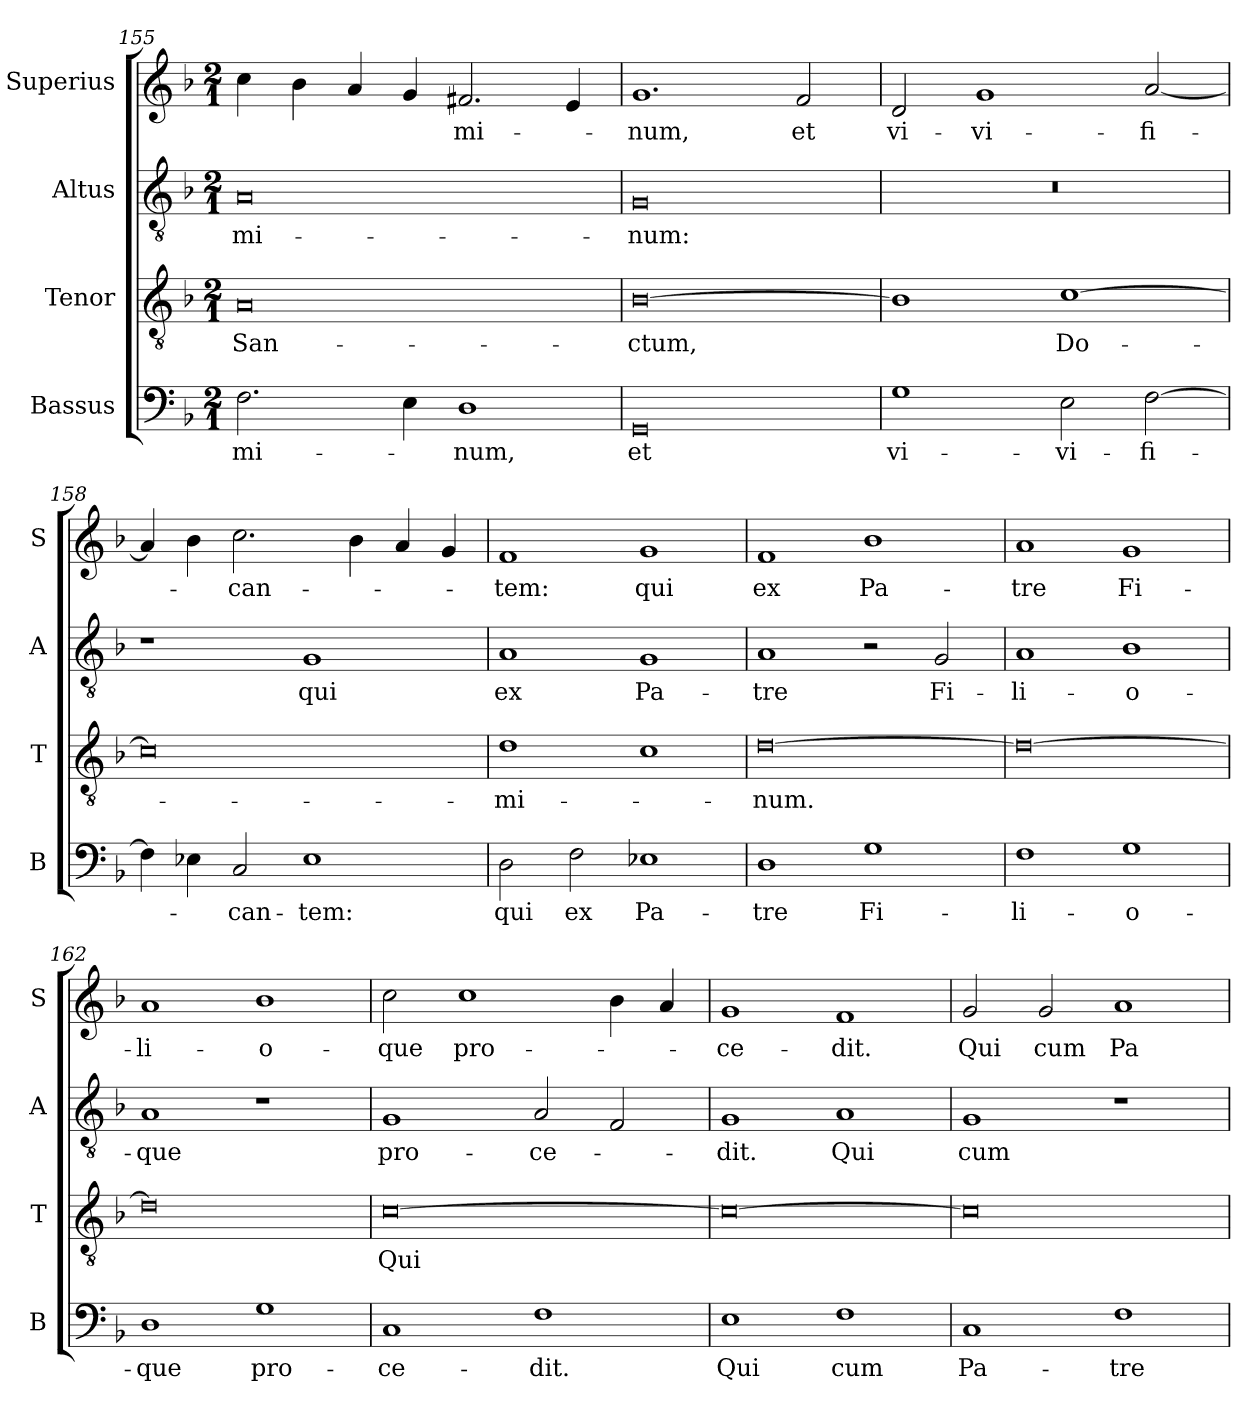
**kern	**text	**kern	**text	**kern	**text	**kern	**text
*part4	*part4	*part3	*part3	*part2	*part2	*part1	*part1
*staff4	*staff4	*staff3	*staff3	*staff2	*staff2	*staff1	*staff1
*I"Bassus	*	*I"Tenor	*	*I"Altus	*	*I"Superius	*
*I'B	*	*I'T	*	*I'A	*	*I'S	*
*clefF4	*	*clefGv2	*	*clefGv2	*	*clefG2	*
*k[b-]	*	*k[b-]	*	*k[b-]	*	*k[b-]	*
*M2/1	*	*M2/1	*	*M2/1	*	*M2/1	*
=155	=155	=155	=155	=155	=155	=155	=155
!	!	!	!LO:LY:i	!	!	!	!
2.F	-mi-	0A	San-	0A	-mi-	4cc	.
.	.	.	.	.	.	4b-	.
.	.	.	.	.	.	4a	.
4E	.	.	.	.	.	4g	.
1D	-num,	.	.	.	.	2.f#X	-mi-
.	.	.	.	.	.	4e	.
=156	=156	=156	=156	=156	=156	=156	=156
!	!	!	!LO:LY:i	!	!	!	!
0GG	et	[0B-	-ctum,	0G	-num:	1.g	-num,
.	.	.	.	.	.	2f	et
=157	=157	=157	=157	=157	=157	=157	=157
1G	vi-	1B-]	.	0r	.	2d	vi-
.	.	.	.	.	.	1g	-vi-
!	!	!	!LO:LY:i	!	!	!	!
2E	-vi-	[1c	Do-	.	.	.	.
[2F	-fi-	.	.	.	.	[2a	-fi-
=158	=158	=158	=158	=158	=158	=158	=158
4F]	.	0c]	.	1r	.	4a]	.
4E-i	.	.	.	.	.	4b-	.
2C	-can-	.	.	.	.	2.cc	-can-
1E-i	-tem:	.	.	1G	qui	.	.
.	.	.	.	.	.	4b-	.
.	.	.	.	.	.	4a	.
.	.	.	.	.	.	4g	.
=159	=159	=159	=159	=159	=159	=159	=159
!	!	!	!LO:LY:i	!	!	!	!
2D	qui	1d	-mi-	1A	ex	1f	-tem:
2F	ex	.	.	.	.	.	.
1E-i	Pa-	1c	.	1G	Pa-	1g	qui
=160	=160	=160	=160	=160	=160	=160	=160
!	!	!	!LO:LY:i	!	!	!	!
1D	-tre	[0d	-num.	1A	-tre	1f	ex
1G	Fi-	.	.	2r	.	1b-	Pa-
.	.	.	.	2G	Fi-	.	.
=161	=161	=161	=161	=161	=161	=161	=161
1F	-li-	0d_	.	1A	-li-	1a	-tre
1G	-o-	.	.	1B-	-o-	1g	Fi-
=162	=162	=162	=162	=162	=162	=162	=162
1D	-que	0d]	.	1A	-que	1a	-li-
1G	pro-	.	.	1r	.	1b-	-o-
=163	=163	=163	=163	=163	=163	=163	=163
!	!	!	!LO:LY:i	!	!	!	!
1C	-ce-	[0c	Qui	1G	pro-	2cc	-que
.	.	.	.	.	.	1cc	pro-
1F	-dit.	.	.	2A	-ce-	.	.
.	.	.	.	2F	.	4b-	.
.	.	.	.	.	.	4a	.
=164	=164	=164	=164	=164	=164	=164	=164
!	!LO:LY:i	!	!	!	!	!	!
1E	Qui	0c_	.	1G	-dit.	1g	-ce-
!	!LO:LY:i	!	!	!	!	!	!
1F	cum	.	.	1A	Qui	1f	-dit.
=165	=165	=165	=165	=165	=165	=165	=165
!	!LO:LY:i	!	!	!	!	!	!
1C	Pa-	0c]	.	1G	cum	2g	Qui
.	.	.	.	.	.	2g	cum
!	!LO:LY:i	!	!	!	!	!	!
1F	-tre	.	.	1r	.	1a	Pa-
=	=	=	=	=	=	=	=
*-	*-	*-	*-	*-	*-	*-	*-
